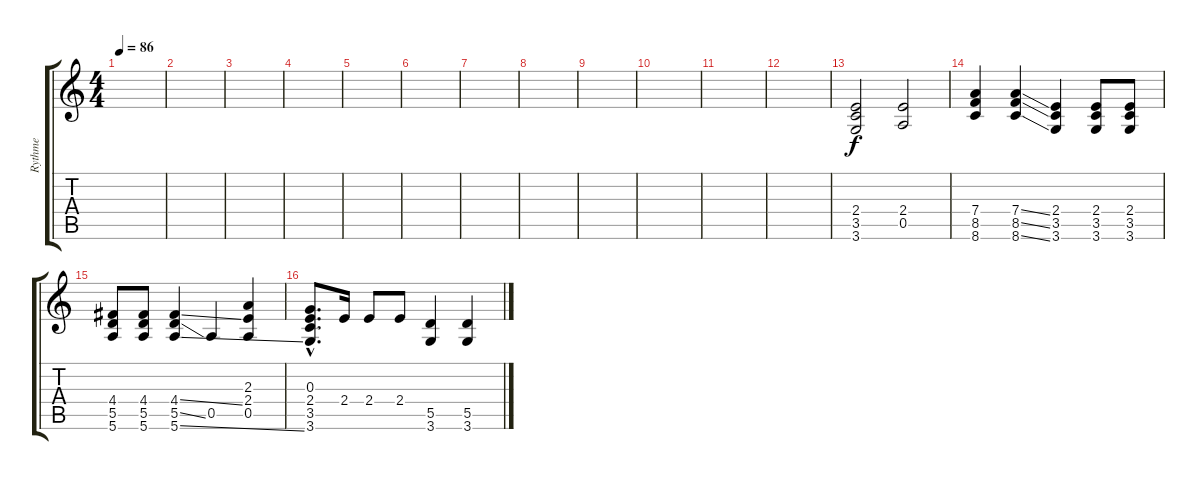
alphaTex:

\track ("Rythme" "Rythme") {instrument electricguitarclean}
\staff {score tabs}
\tuning (E4 B3 G3 D3 A2 E2) {hide}
\ts (4 4)
\tempo 86
\clef g2
\ks c
|
|
|
|
|
|
|
|
|
|
|
|
(2.4 3.5 3.6).2 (2.4 0.5).2 |
(7.4 8.5 8.6).4 (7.4{ss} 8.5{ss} 8.6{ss}).4 (2.4 3.5 3.6).4 (2.4 3.5 3.6).8 (2.4 3.5 3.6).8 |
(4.4 5.5 5.6).8 (4.4 5.5 5.6).8 (4.4{ss} 5.5{ss} 5.6{ss}).4 0.5.4 (2.3 2.4 0.5).4 |
(0.3{hac} 2.4{hac} 3.5{hac} 3.6{hac}).8{d} 2.4.16 2.4.8 2.4.8 (5.5 3.6).4 (5.5 3.6).4
